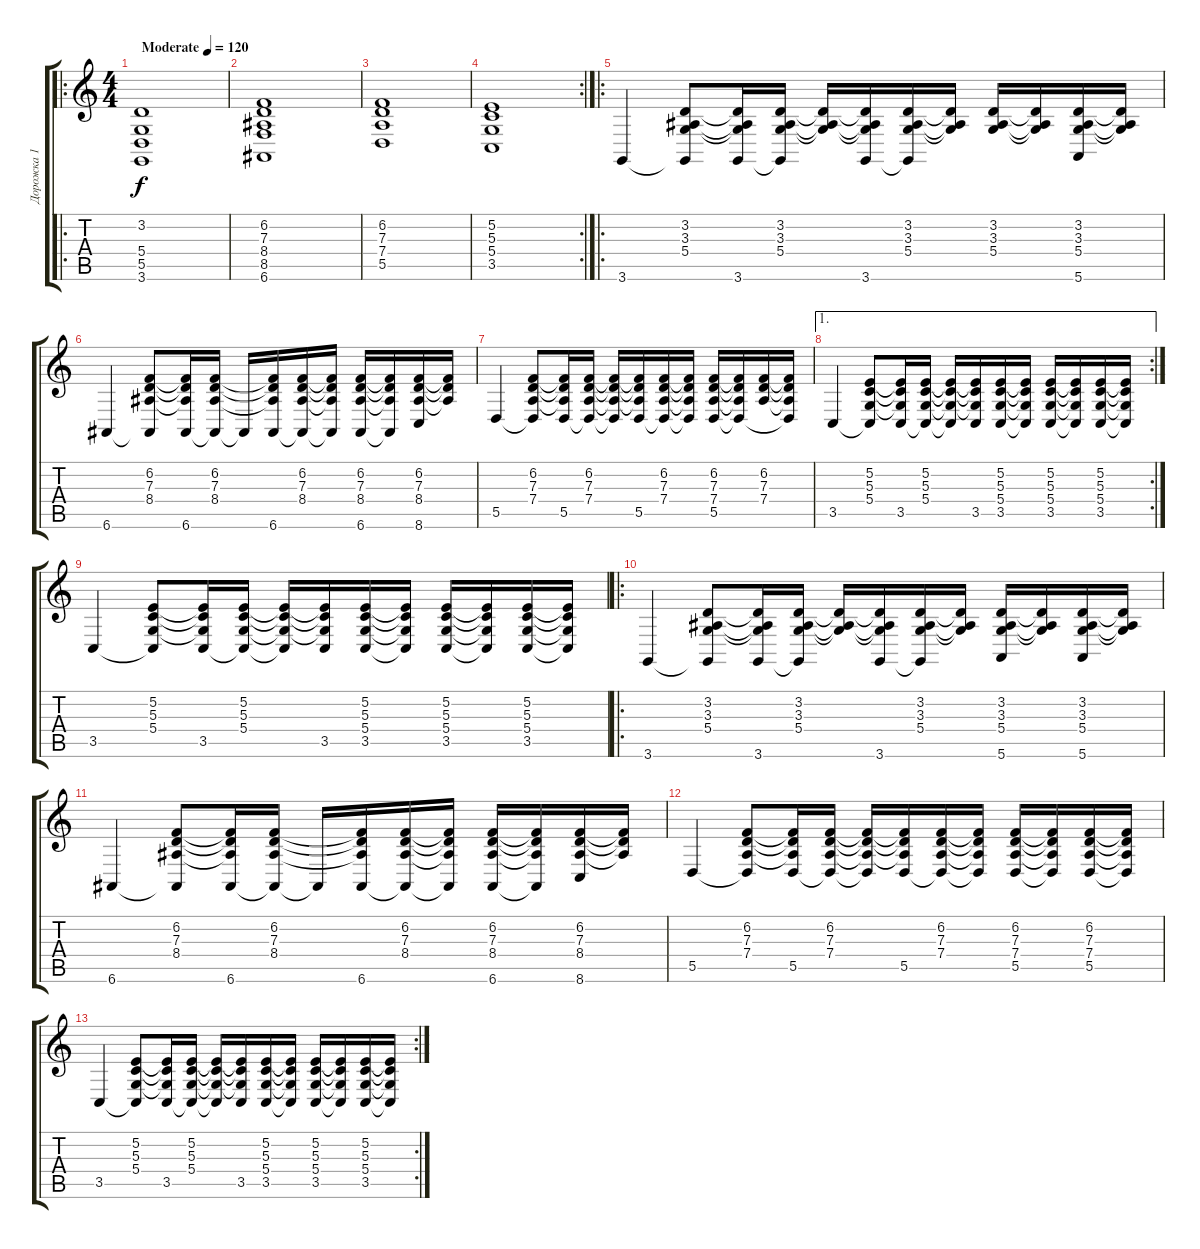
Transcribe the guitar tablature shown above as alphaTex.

\track ("Дорожка 1" "Дорожка 1") {instrument electricgrandpiano}
\staff {score tabs}
\tuning (E4 B3 G3 D3 A2 E2) {hide}
\ro
\ts (4 4)
\tempo (120 "Moderate")
\clef g2
\ks c
(3.2 5.4 5.5 3.6).1{dy f instrument electricgrandpiano} |
(6.2 7.3 8.4 8.5 6.6).1 |
(6.2 7.3 7.4 5.5).1 |
\rc 2
(5.2 5.3 5.4 3.5).1 |
\ro
3.6.4 (3.2 3.3 5.4 3.6{t}).8 (3.2{t} 3.3{t} 5.4{t} 3.6).16 (3.2 3.3 5.4 3.6{t}).16 (3.2{t} 3.3{t} 5.4{t}).16 (3.2{t} 3.3{t} 5.4{t} 3.6).16 (3.2 3.3 5.4 3.6{t}).16 (3.2{t} 3.3{t} 5.4{t}).16 (3.2 3.3 5.4).16 (3.2{t} 3.3{t} 5.4{t}).16 (3.2 3.3 5.4 5.6).16 (3.2{t} 3.3{t} 5.4{t}).16 |
6.6.4 (6.2 7.3 8.4 6.6{t}).8 (6.2{t} 7.3{t} 8.4{t} 6.6).16 (6.2 7.3 8.4 6.6{t}).16 6.6{t}.16 (6.2{t} 7.3{t} 8.4{t} 6.6).16 (6.2 7.3 8.4 6.6{t}).16 (6.2{t} 7.3{t} 8.4{t} 6.6{t}).16 (6.2 7.3 8.4 6.6).16 (6.2{t} 7.3{t} 8.4{t} 6.6{t}).16 (6.2 7.3 8.4 8.6).16 (6.2{t} 7.3{t} 8.4{t}).16 |
5.5.4 (6.2 7.3 7.4 5.5{t}).8 (6.2{t} 7.3{t} 7.4{t} 5.5).16 (6.2 7.3 7.4 5.5{t}).16 (6.2{t} 7.3{t} 7.4{t} 5.5{t}).16 (6.2{t} 7.3{t} 7.4{t} 5.5).16 (6.2 7.3 7.4 5.5{t}).16 (6.2{t} 7.3{t} 7.4{t} 5.5{t}).16 (6.2 7.3 7.4 5.5).16 (6.2{t} 7.3{t} 7.4{t} 5.5{t}).16 (6.2 7.3 7.4).16 (6.2{t} 7.3{t} 7.4{t} 5.5{t}).16 |
\ae 1
\rc 2
3.5.4 (5.2 5.3 5.4 3.5{t}).8 (5.2{t} 5.3{t} 5.4{t} 3.5).16 (5.2 5.3 5.4 3.5{t}).16 (5.2{t} 5.3{t} 5.4{t} 3.5{t}).16 (5.2{t} 5.3{t} 5.4{t} 3.5).16 (5.2 5.3 5.4 3.5).16 (5.2{t} 5.3{t} 5.4{t} 3.5{t}).16 (5.2 5.3 5.4 3.5).16 (5.2{t} 5.3{t} 5.4{t} 3.5{t}).16 (5.2 5.3 5.4 3.5).16 (5.2{t} 5.3{t} 5.4{t} 3.5{t}).16 |
3.5.4 (5.2 5.3 5.4 3.5{t}).8 (5.2{t} 5.3{t} 5.4{t} 3.5).16 (5.2 5.3 5.4 3.5{t}).16 (5.2{t} 5.3{t} 5.4{t} 3.5{t}).16 (5.2{t} 5.3{t} 5.4{t} 3.5).16 (5.2 5.3 5.4 3.5).16 (5.2{t} 5.3{t} 5.4{t} 3.5{t}).16 (5.2 5.3 5.4 3.5).16 (5.2{t} 5.3{t} 5.4{t} 3.5{t}).16 (5.2 5.3 5.4 3.5).16 (5.2{t} 5.3{t} 5.4{t} 3.5{t}).16 |
\ro
3.6.4 (3.2 3.3 5.4 3.6{t}).8 (3.2{t} 3.3{t} 5.4{t} 3.6).16 (3.2 3.3 5.4 3.6{t}).16 (3.2{t} 3.3{t} 5.4{t}).16 (3.2{t} 3.3{t} 5.4{t} 3.6).16 (3.2 3.3 5.4 3.6{t}).16 (3.2{t} 3.3{t} 5.4{t}).16 (3.2 3.3 5.4 5.6).16 (3.2{t} 3.3{t} 5.4{t}).16 (3.2 3.3 5.4 5.6).16 (3.2{t} 3.3{t} 5.4{t}).16 |
6.6.4 (6.2 7.3 8.4 6.6{t}).8 (6.2{t} 7.3{t} 8.4{t} 6.6).16 (6.2 7.3 8.4 6.6{t}).16 6.6{t}.16 (6.2{t} 7.3{t} 8.4{t} 6.6).16 (6.2 7.3 8.4 6.6{t}).16 (6.2{t} 7.3{t} 8.4{t} 6.6{t}).16 (6.2 7.3 8.4 6.6).16 (6.2{t} 7.3{t} 8.4{t} 6.6{t}).16 (6.2 7.3 8.4 8.6).16 (6.2{t} 7.3{t} 8.4{t}).16 |
5.5.4 (6.2 7.3 7.4 5.5{t}).8 (6.2{t} 7.3{t} 7.4{t} 5.5).16 (6.2 7.3 7.4 5.5{t}).16 (6.2{t} 7.3{t} 7.4{t} 5.5{t}).16 (6.2{t} 7.3{t} 7.4{t} 5.5).16 (6.2 7.3 7.4 5.5{t}).16 (6.2{t} 7.3{t} 7.4{t} 5.5{t}).16 (6.2 7.3 7.4 5.5).16 (6.2{t} 7.3{t} 7.4{t} 5.5{t}).16 (6.2 7.3 7.4 5.5).16 (6.2{t} 7.3{t} 7.4{t} 5.5{t}).16 |
\rc 2
3.5.4 (5.2 5.3 5.4 3.5{t}).8 (5.2{t} 5.3{t} 5.4{t} 3.5).16 (5.2 5.3 5.4 3.5{t}).16 (5.2{t} 5.3{t} 5.4{t} 3.5{t}).16 (5.2{t} 5.3{t} 5.4{t} 3.5).16 (5.2 5.3 5.4 3.5).16 (5.2{t} 5.3{t} 5.4{t} 3.5{t}).16 (5.2 5.3 5.4 3.5).16 (5.2{t} 5.3{t} 5.4{t} 3.5{t}).16 (5.2 5.3 5.4 3.5).16 (5.2{t} 5.3{t} 5.4{t} 3.5{t}).16
